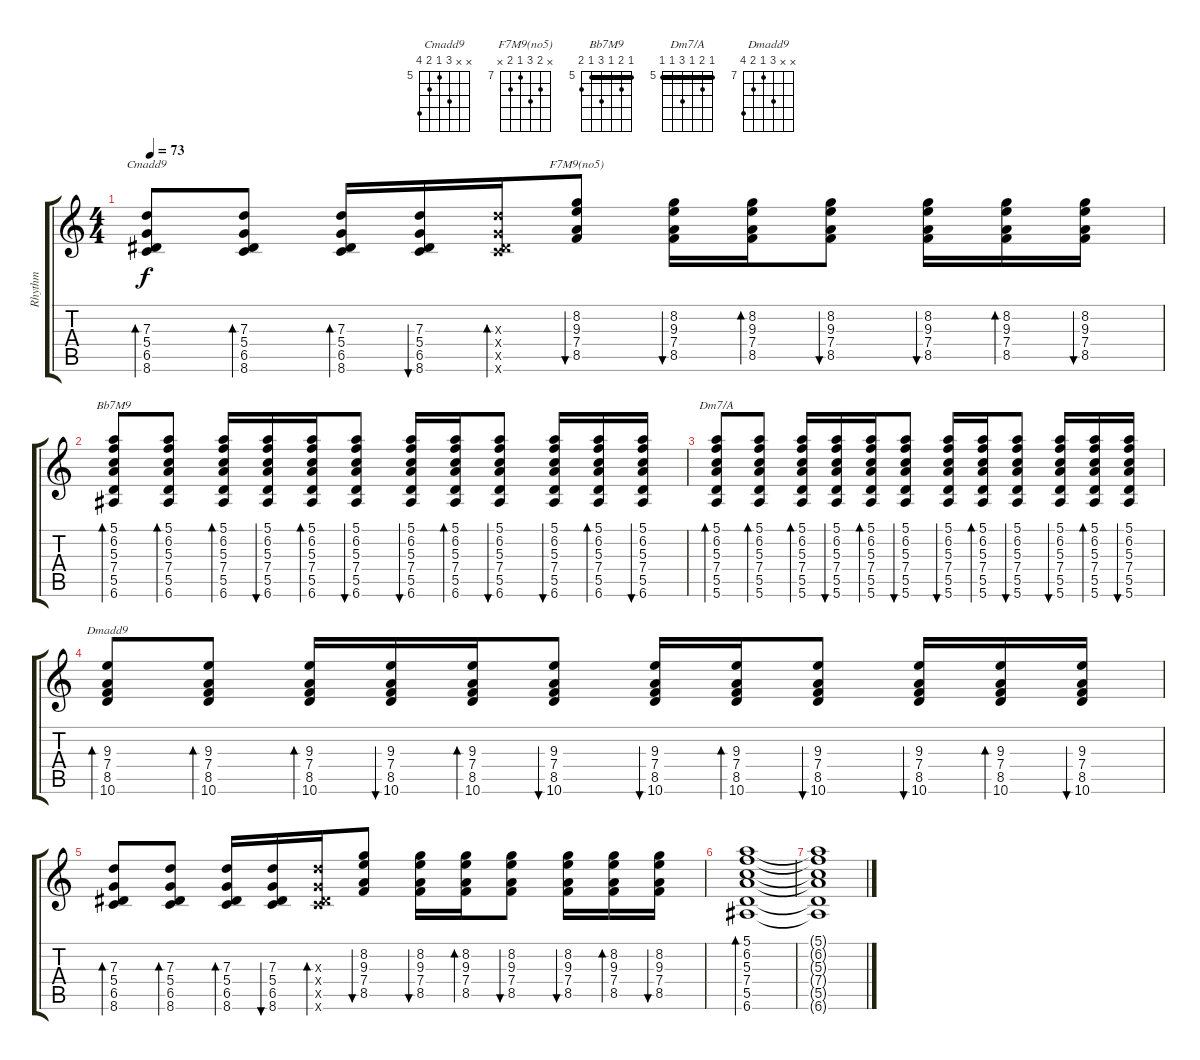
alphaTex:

\track ("Rhythm" "Rhythm") {instrument electricguitarclean}
\staff {score tabs}
\tuning (E4 B3 G3 D3 A2 E2) {hide}
\chord ("Cmadd9" x x 7 5 6 8) {firstfret 5}
\chord ("F7M9(no5)" x 8 9 7 8 x) {firstfret 7}
\chord ("Bb7M9" 5 6 5 7 5 6) {firstfret 5 barre 5}
\chord ("Dm7/A" 5 6 5 7 5 5) {firstfret 5 barre 5}
\chord ("Dmadd9" x x 9 7 8 10) {firstfret 7}
\ts (4 4)
\tempo 73
\clef g2
\ks c
(7.3 5.4 6.5 8.6).8{bd 30 ch "Cmadd9" dy f} (7.3 5.4 6.5 8.6).8{bd 30} (7.3 5.4 6.5 8.6).16{bd 30} (7.3 5.4 6.5 8.6).16{bu 30} (7.3{x} 5.4{x} 6.5{x} 8.6{x}).16{bd 30} (8.2 9.3 7.4 8.5).8{bu 30 ch "F7M9(no5)"} (8.2 9.3 7.4 8.5).16{bu 30} (8.2 9.3 7.4 8.5).16{bd 30} (8.2 9.3 7.4 8.5).8{bu 30} (8.2 9.3 7.4 8.5).16{bu 30} (8.2 9.3 7.4 8.5).16{bd 30} (8.2 9.3 7.4 8.5).16{bu 30} |
(5.1 6.2 5.3 7.4 5.5 6.6).8{bd 30 ch "Bb7M9"} (5.1 6.2 5.3 7.4 5.5 6.6).8{bd 30} (5.1 6.2 5.3 7.4 5.5 6.6).16{bd 30} (5.1 6.2 5.3 7.4 5.5 6.6).16{bu 30} (5.1 6.2 5.3 7.4 5.5 6.6).16{bd 30} (5.1 6.2 5.3 7.4 5.5 6.6).8{bu 30} (5.1 6.2 5.3 7.4 5.5 6.6).16{bu 30} (5.1 6.2 5.3 7.4 5.5 6.6).16{bd 30} (5.1 6.2 5.3 7.4 5.5 6.6).8{bu 30} (5.1 6.2 5.3 7.4 5.5 6.6).16{bu 30} (5.1 6.2 5.3 7.4 5.5 6.6).16{bd 30} (5.1 6.2 5.3 7.4 5.5 6.6).16{bu 30} |
(5.1 6.2 5.3 7.4 5.5 5.6).8{bd 30 ch "Dm7/A"} (5.1 6.2 5.3 7.4 5.5 5.6).8{bd 30} (5.1 6.2 5.3 7.4 5.5 5.6).16{bd 30} (5.1 6.2 5.3 7.4 5.5 5.6).16{bu 30} (5.1 6.2 5.3 7.4 5.5 5.6).16{bd 30} (5.1 6.2 5.3 7.4 5.5 5.6).8{bu 30} (5.1 6.2 5.3 7.4 5.5 5.6).16{bu 30} (5.1 6.2 5.3 7.4 5.5 5.6).16{bd 30} (5.1 6.2 5.3 7.4 5.5 5.6).8{bu 30} (5.1 6.2 5.3 7.4 5.5 5.6).16{bu 30} (5.1 6.2 5.3 7.4 5.5 5.6).16{bd 30} (5.1 6.2 5.3 7.4 5.5 5.6).16{bu 30} |
(9.3 7.4 8.5 10.6).8{bd 30 ch "Dmadd9"} (9.3 7.4 8.5 10.6).8{bd 30} (9.3 7.4 8.5 10.6).16{bd 30} (9.3 7.4 8.5 10.6).16{bu 30} (9.3 7.4 8.5 10.6).16{bd 30} (9.3 7.4 8.5 10.6).8{bu 30} (9.3 7.4 8.5 10.6).16{bu 30} (9.3 7.4 8.5 10.6).16{bd 30} (9.3 7.4 8.5 10.6).8{bu 30} (9.3 7.4 8.5 10.6).16{bu 30} (9.3 7.4 8.5 10.6).16{bd 30} (9.3 7.4 8.5 10.6).16{bu 30} |
(7.3 5.4 6.5 8.6).8{bd 30} (7.3 5.4 6.5 8.6).8{bd 30} (7.3 5.4 6.5 8.6).16{bd 30} (7.3 5.4 6.5 8.6).16{bu 30} (7.3{x} 5.4{x} 6.5{x} 8.6{x}).16{bd 30} (8.2 9.3 7.4 8.5).8{bu 30} (8.2 9.3 7.4 8.5).16{bu 30} (8.2 9.3 7.4 8.5).16{bd 30} (8.2 9.3 7.4 8.5).8{bu 30} (8.2 9.3 7.4 8.5).16{bu 30} (8.2 9.3 7.4 8.5).16{bd 30} (8.2 9.3 7.4 8.5).16{bu 30} |
(5.1 6.2 5.3 7.4 5.5 6.6).1{bd 30} |
(5.1{t} 6.2{t} 5.3{t} 7.4{t} 5.5{t} 6.6{t}).1
